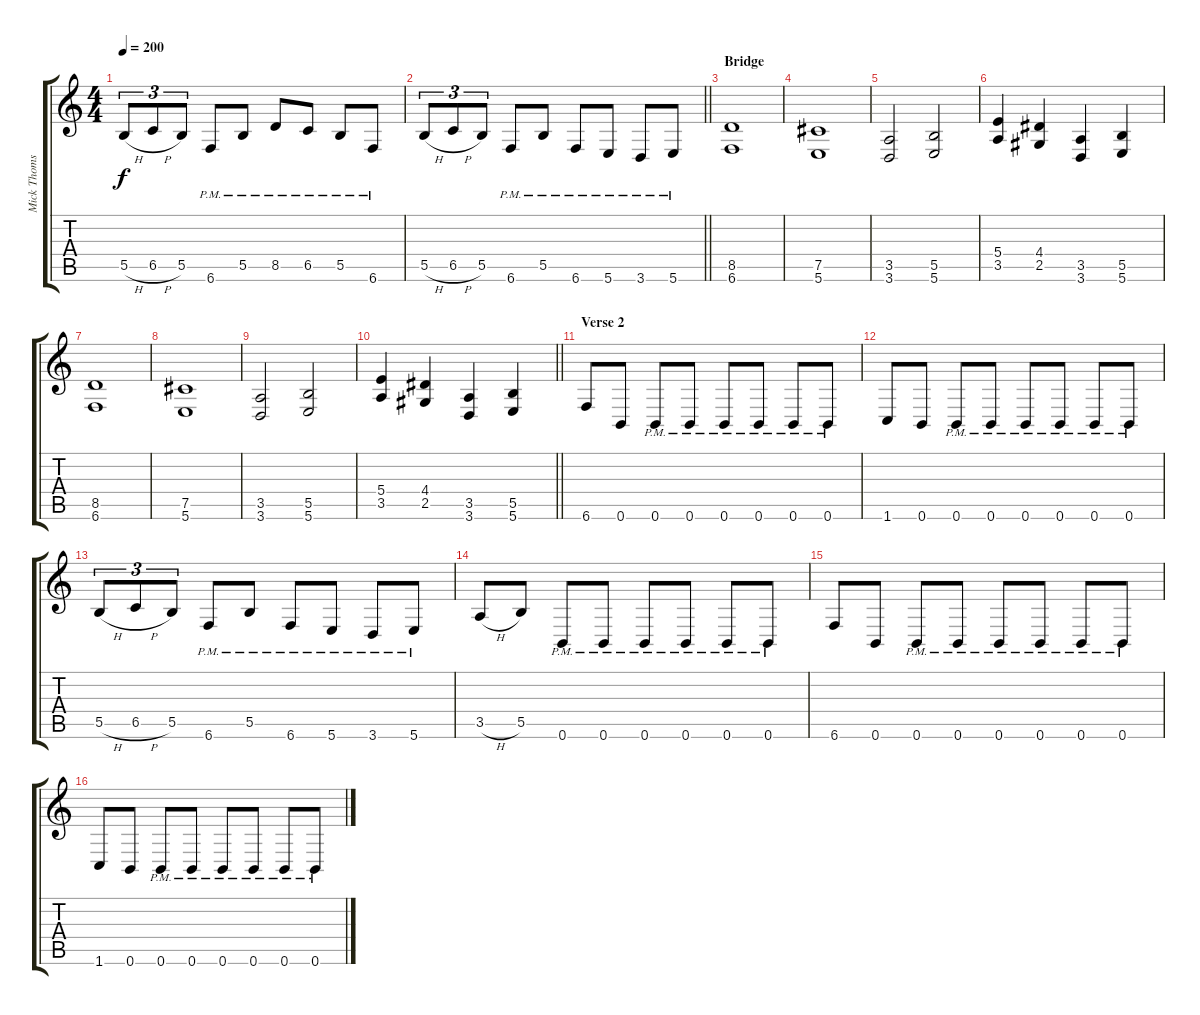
\track ("Mick Thomson" "Mick Thoms") {instrument distortionguitar}
\staff {score tabs}
\tuning (Db4 Ab3 E3 B2 Gb2 B1) {hide}
\ts (4 4)
\tempo 200
\clef g2
\ks c
5.5{h}.8{tu (3 2) dy f} 6.5{h}.8{tu (3 2)} 5.5.8{tu (3 2)} 6.6{pm}.8 5.5{pm}.8 8.5{pm}.8 6.5{pm}.8 5.5{pm}.8 6.6{pm}.8 |
\barLineRight lightlight
5.5{h}.8{tu (3 2)} 6.5{h}.8{tu (3 2)} 5.5.8{tu (3 2)} 6.6{pm}.8 5.5{pm}.8 6.6{pm}.8 5.6{pm}.8 3.6{pm}.8 5.6{pm}.8 |
\section ("" "Bridge")
(8.5 6.6).1 |
(7.5 5.6).1 |
(3.5 3.6).2 (5.5 5.6).2 |
(5.4 3.5).4 (4.4 2.5).4 (3.5 3.6).4 (5.5 5.6).4 |
(8.5 6.6).1 |
(7.5 5.6).1 |
(3.5 3.6).2 (5.5 5.6).2 |
\barLineRight lightlight
(5.4 3.5).4 (4.4 2.5).4 (3.5 3.6).4 (5.5 5.6).4 |
\section ("" "Verse 2")
6.6.8 0.6.8 0.6{pm}.8 0.6{pm}.8 0.6{pm}.8 0.6{pm}.8 0.6{pm}.8 0.6{pm}.8 |
1.6.8 0.6.8 0.6{pm}.8 0.6{pm}.8 0.6{pm}.8 0.6{pm}.8 0.6{pm}.8 0.6{pm}.8 |
5.5{h}.8{tu (3 2)} 6.5{h}.8{tu (3 2)} 5.5.8{tu (3 2)} 6.6{pm}.8 5.5{pm}.8 6.6{pm}.8 5.6{pm}.8 3.6{pm}.8 5.6{pm}.8 |
3.5{h}.8 5.5.8 0.6{pm}.8 0.6{pm}.8 0.6{pm}.8 0.6{pm}.8 0.6{pm}.8 0.6{pm}.8 |
6.6.8 0.6.8 0.6{pm}.8 0.6{pm}.8 0.6{pm}.8 0.6{pm}.8 0.6{pm}.8 0.6{pm}.8 |
1.6.8 0.6.8 0.6{pm}.8 0.6{pm}.8 0.6{pm}.8 0.6{pm}.8 0.6{pm}.8 0.6{pm}.8
